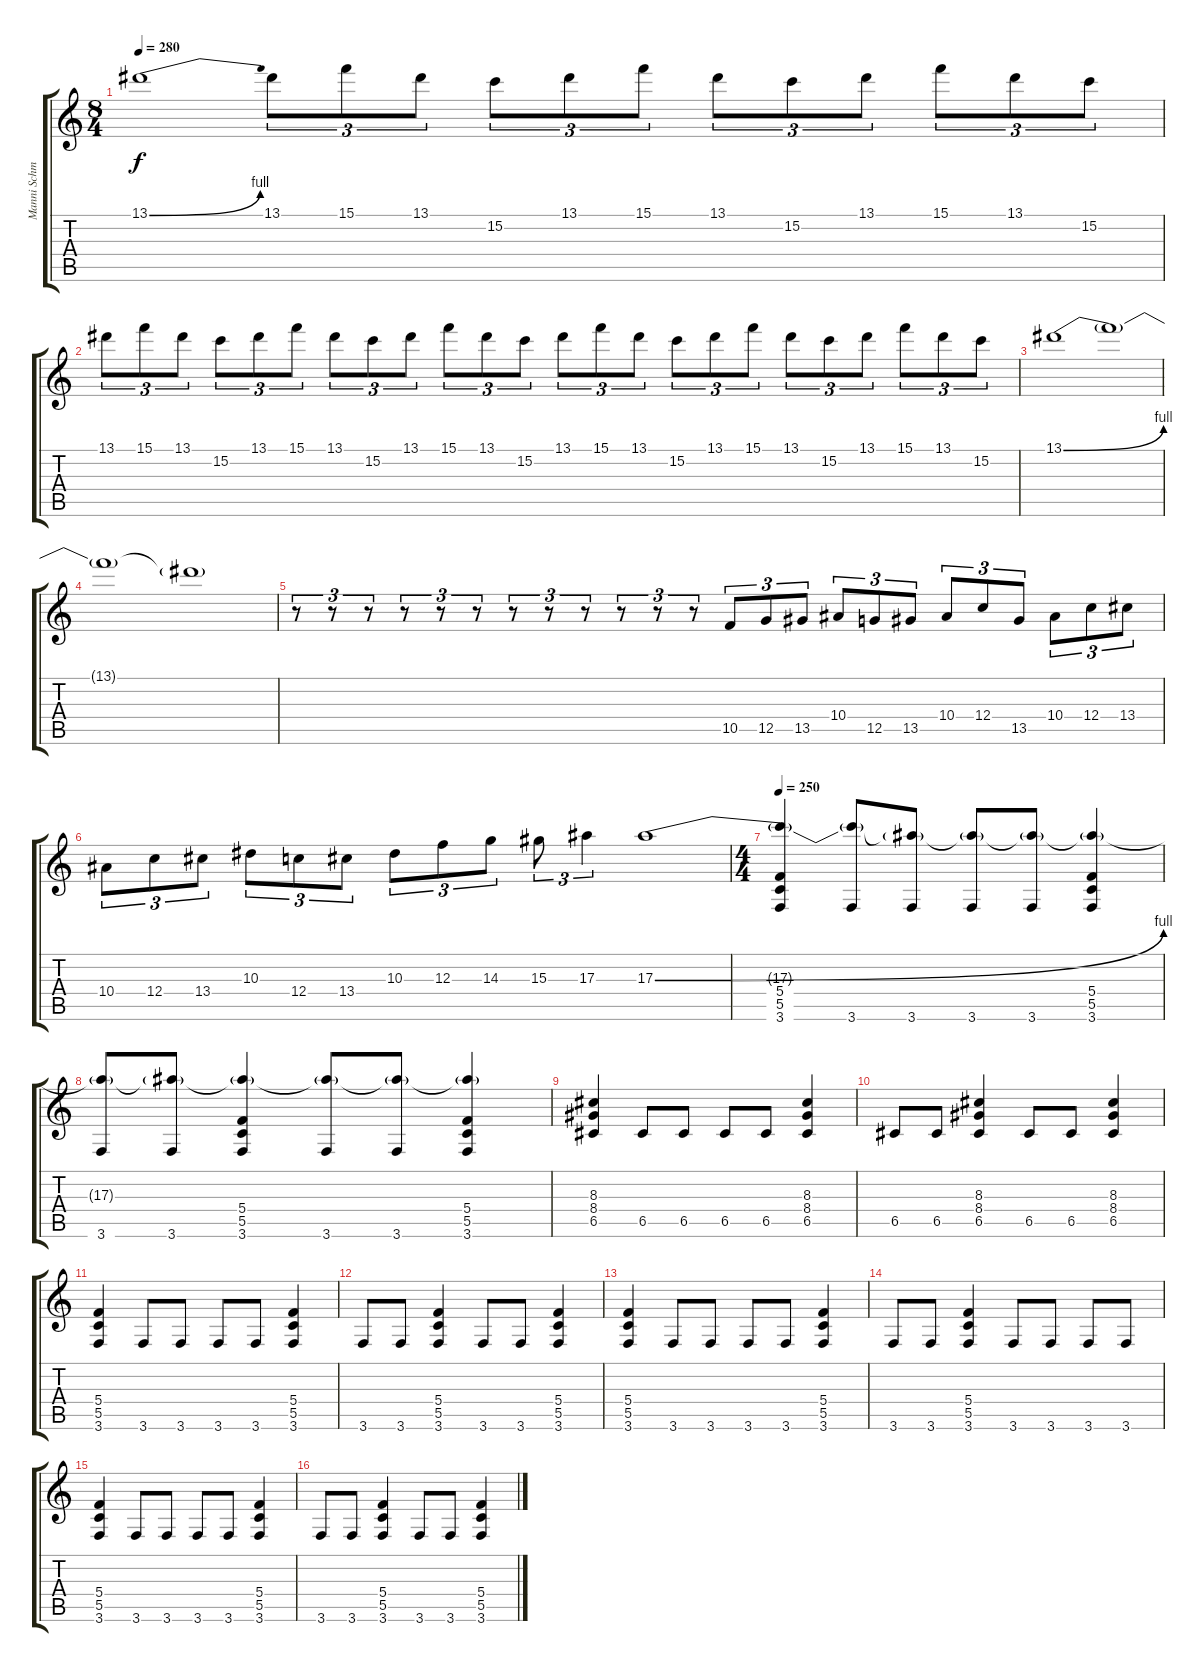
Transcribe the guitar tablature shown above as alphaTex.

\track ("Manni Schmidt (Solista & Rítmica)" "Manni Schm") {instrument overdrivenguitar}
\staff {score tabs}
\tuning (D4 A3 F3 C3 G2 D2) {hide}
\ts (8 4)
\tempo 280
\clef g2
\ks c
13.1{be (bend 0 0 60 4)}.1{dy f} 13.1.8{tu (3 2)} 15.1.8{tu (3 2)} 13.1.8{tu (3 2)} 15.2.8{tu (3 2)} 13.1.8{tu (3 2)} 15.1.8{tu (3 2)} 13.1.8{tu (3 2)} 15.2.8{tu (3 2)} 13.1.8{tu (3 2)} 15.1.8{tu (3 2)} 13.1.8{tu (3 2)} 15.2.8{tu (3 2)} |
13.1.8{tu (3 2)} 15.1.8{tu (3 2)} 13.1.8{tu (3 2)} 15.2.8{tu (3 2)} 13.1.8{tu (3 2)} 15.1.8{tu (3 2)} 13.1.8{tu (3 2)} 15.2.8{tu (3 2)} 13.1.8{tu (3 2)} 15.1.8{tu (3 2)} 13.1.8{tu (3 2)} 15.2.8{tu (3 2)} 13.1.8{tu (3 2)} 15.1.8{tu (3 2)} 13.1.8{tu (3 2)} 15.2.8{tu (3 2)} 13.1.8{tu (3 2)} 15.1.8{tu (3 2)} 13.1.8{tu (3 2)} 15.2.8{tu (3 2)} 13.1.8{tu (3 2)} 15.1.8{tu (3 2)} 13.1.8{tu (3 2)} 15.2.8{tu (3 2)} |
13.1{be (bend 0 0 60 4)}.1 13.1{t}.1 |
13.1{t}.1 13.1{t}.1 |
r.8{tu (3 2)} r.8{tu (3 2)} r.8{tu (3 2)} r.8{tu (3 2)} r.8{tu (3 2)} r.8{tu (3 2)} r.8{tu (3 2)} r.8{tu (3 2)} r.8{tu (3 2)} r.8{tu (3 2)} r.8{tu (3 2)} r.8{tu (3 2)} 10.5.8{tu (3 2)} 12.5.8{tu (3 2)} 13.5.8{tu (3 2)} 10.4.8{tu (3 2)} 12.5.8{tu (3 2)} 13.5.8{tu (3 2)} 10.4.8{tu (3 2)} 12.4.8{tu (3 2)} 13.5.8{tu (3 2)} 10.4.8{tu (3 2)} 12.4.8{tu (3 2)} 13.4.8{tu (3 2)} |
10.4.8{tu (3 2)} 12.4.8{tu (3 2)} 13.4.8{tu (3 2)} 10.3.8{tu (3 2)} 12.4.8{tu (3 2)} 13.4.8{tu (3 2)} 10.3.8{tu (3 2)} 12.3.8{tu (3 2)} 14.3.8{tu (3 2)} 15.3.8{tu (3 2)} 17.3.4{tu (3 2)} 17.3{be (bend 0 0 60 4)}.1 |
\ts (4 4)
\tempo 250
(17.3{t} 5.4 5.5 3.6).4 (17.3{t} 3.6).8 (17.3{t} 3.6).8 (17.3{t} 3.6).8 (17.3{t} 3.6).8 (17.3{t} 5.4 5.5 3.6).4 |
(17.3{t} 3.6).8 (17.3{t} 3.6).8 (17.3{t} 5.4 5.5 3.6).4 (17.3{t} 3.6).8 (17.3{t} 3.6).8 (17.3{t} 5.4 5.5 3.6).4 |
(8.3 8.4 6.5).4 6.5.8 6.5.8 6.5.8 6.5.8 (8.3 8.4 6.5).4 |
6.5.8 6.5.8 (8.3 8.4 6.5).4 6.5.8 6.5.8 (8.3 8.4 6.5).4 |
(5.4 5.5 3.6).4 3.6.8 3.6.8 3.6.8 3.6.8 (5.4 5.5 3.6).4 |
3.6.8 3.6.8 (5.4 5.5 3.6).4 3.6.8 3.6.8 (5.4 5.5 3.6).4 |
(5.4 5.5 3.6).4 3.6.8 3.6.8 3.6.8 3.6.8 (5.4 5.5 3.6).4 |
3.6.8 3.6.8 (5.4 5.5 3.6).4 3.6.8 3.6.8 3.6.8 3.6.8 |
(5.4 5.5 3.6).4 3.6.8 3.6.8 3.6.8 3.6.8 (5.4 5.5 3.6).4 |
3.6.8 3.6.8 (5.4 5.5 3.6).4 3.6.8 3.6.8 (5.4 5.5 3.6).4
